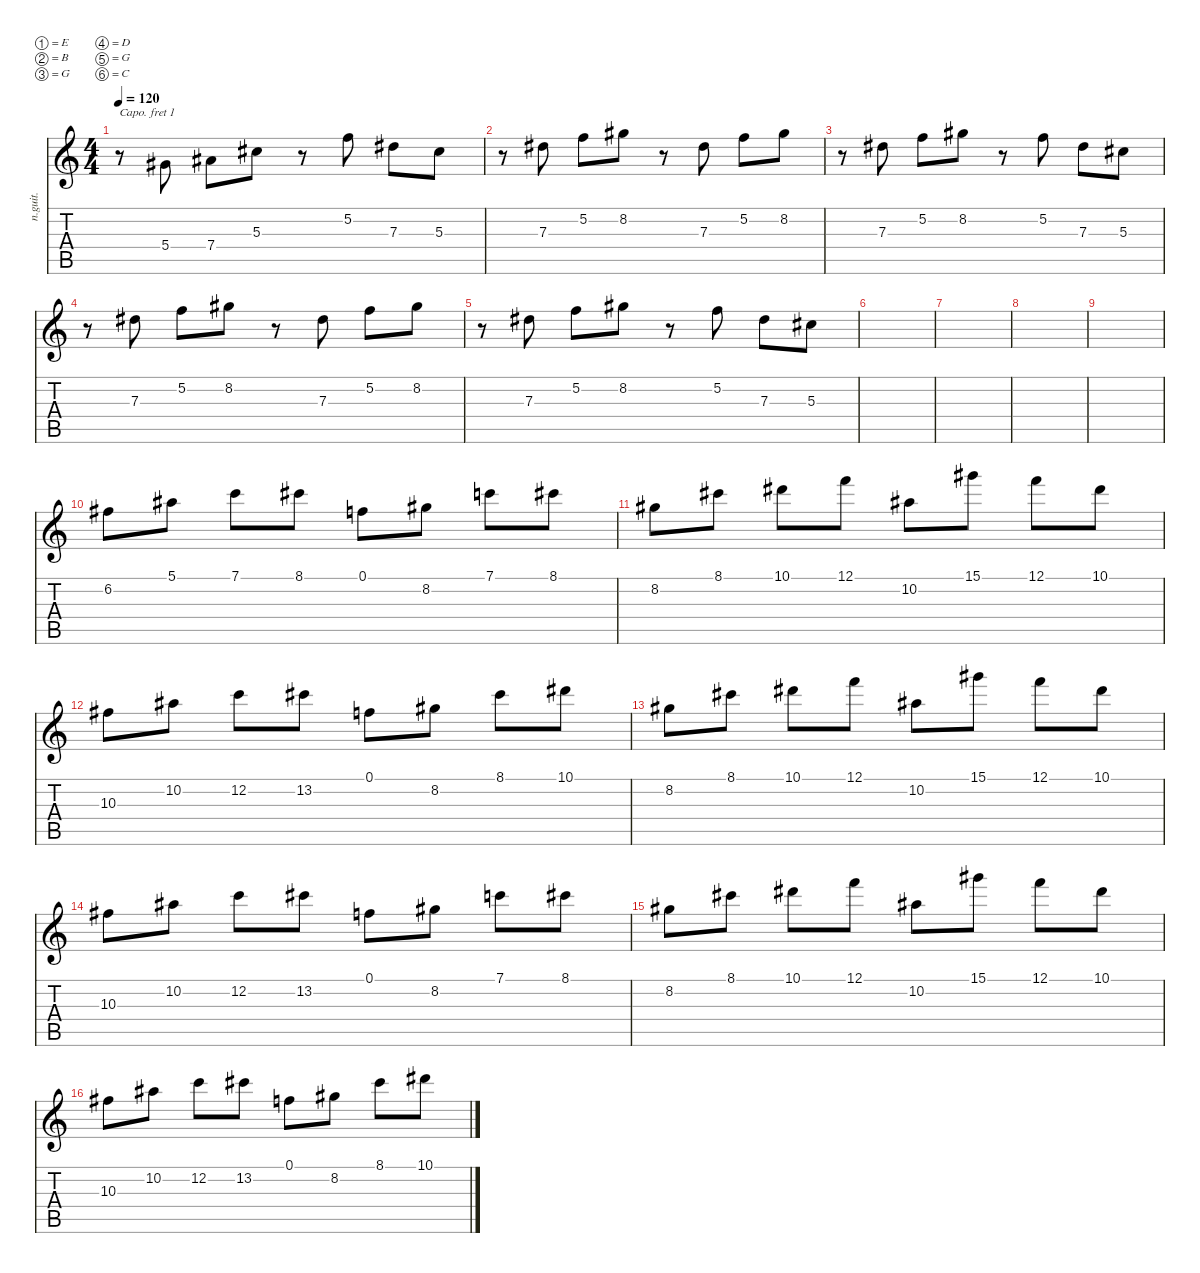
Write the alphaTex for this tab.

\defaultSystemsLayout 4
\hideDynamics
\bracketExtendMode nobrackets
\otherSystemsTrackNameOrientation horizontal
\track ("Guitar 2" "n.guit.") {defaultSystemsLayout 6 instrument acousticguitarnylon}
\staff {score tabs}
\capo 1
\tuning (E4 B3 G3 D3 G2 C2)
\ts (4 4)
\tempo 120
\clef g2
\ks c
r.8{dy mf beam Down} 5.4{acc #}.8{beam Up} 7.4{acc #}.8{beam Down} 5.3{acc #}.8{beam Down} r.8{beam Down} 5.2.8{beam Down} 7.3{acc #}.8{beam Down} 5.3{acc #}.8{beam Down} |
r.8{beam Down} 7.3{acc #}.8{beam Down} 5.2.8{beam Down} 8.2{acc #}.8{beam Down} r.8{beam Down} 7.3{acc #}.8{beam Down} 5.2.8{beam Down} 8.2{acc #}.8{beam Down} |
r.8{beam Down} 7.3{acc #}.8{beam Down} 5.2.8{beam Down} 8.2{acc #}.8{beam Down} r.8{beam Down} 5.2.8{beam Down} 7.3{acc #}.8{beam Down} 5.3{acc #}.8{beam Down} |
r.8{beam Down} 7.3{acc #}.8{beam Down} 5.2.8{beam Down} 8.2{acc #}.8{beam Down} r.8{beam Down} 7.3{acc #}.8{beam Down} 5.2.8{beam Down} 8.2{acc #}.8{beam Down} |
r.8{beam Down} 7.3{acc #}.8{beam Down} 5.2.8{beam Down} 8.2{acc #}.8{beam Down} r.8{beam Down} 5.2.8{beam Down} 7.3{acc #}.8{beam Down} 5.3{acc #}.8{beam Down} |
|
|
|
|
6.2{acc #}.8{beam Down} 5.1{acc #}.8{beam Down} 7.1.8{beam Down} 8.1{acc #}.8{beam Down} 0.1.8{beam Down} 8.2{acc #}.8{beam Down} 7.1.8{beam Down} 8.1{acc #}.8{beam Down} |
8.2{acc #}.8{beam Down} 8.1{acc #}.8{beam Down} 10.1{acc #}.8{beam Down} 12.1.8{beam Down} 10.2{acc #}.8{beam Down} 15.1{acc #}.8{beam Down} 12.1.8{beam Down} 10.1{acc #}.8{beam Down} |
10.3{acc #}.8{beam Down} 10.2{acc #}.8{beam Down} 12.2.8{beam Down} 13.2{acc #}.8{beam Down} 0.1.8{beam Down} 8.2{acc #}.8{beam Down} 8.1{acc #}.8{beam Down} 10.1{acc #}.8{beam Down} |
8.2{acc #}.8{beam Down} 8.1{acc #}.8{beam Down} 10.1{acc #}.8{beam Down} 12.1.8{beam Down} 10.2{acc #}.8{beam Down} 15.1{acc #}.8{beam Down} 12.1.8{beam Down} 10.1{acc #}.8{beam Down} |
10.3{acc #}.8{beam Down} 10.2{acc #}.8{beam Down} 12.2.8{beam Down} 13.2{acc #}.8{beam Down} 0.1.8{beam Down} 8.2{acc #}.8{beam Down} 7.1.8{beam Down} 8.1{acc #}.8{beam Down} |
8.2{acc #}.8{beam Down} 8.1{acc #}.8{beam Down} 10.1{acc #}.8{beam Down} 12.1.8{beam Down} 10.2{acc #}.8{beam Down} 15.1{acc #}.8{beam Down} 12.1.8{beam Down} 10.1{acc #}.8{beam Down} |
10.3{acc #}.8{beam Down} 10.2{acc #}.8{beam Down} 12.2.8{beam Down} 13.2{acc #}.8{beam Down} 0.1.8{beam Down} 8.2{acc #}.8{beam Down} 8.1{acc #}.8{beam Down} 10.1{acc #}.8{beam Down}
